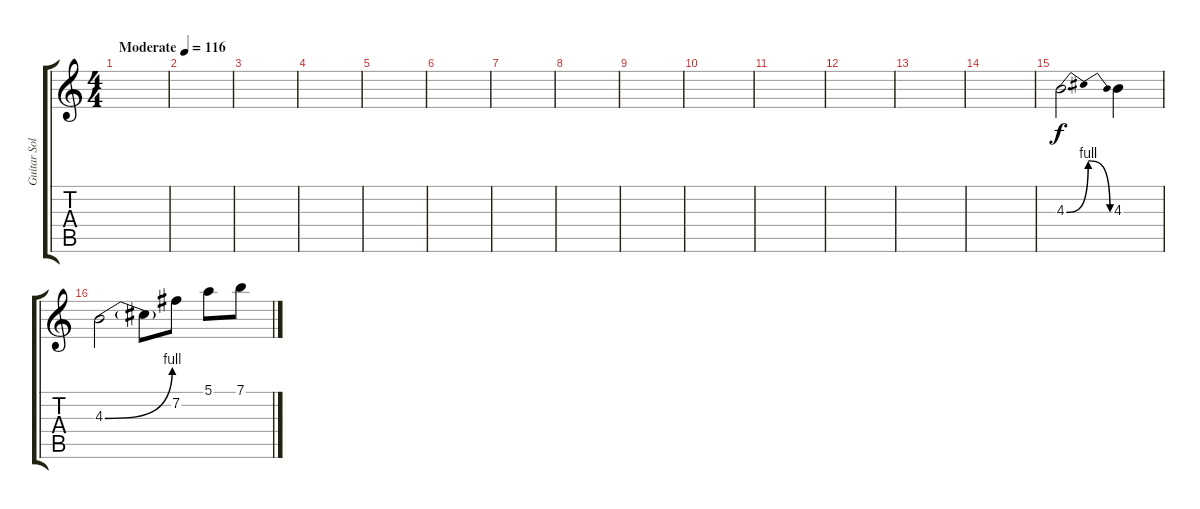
\track ("Guitar Solo" "Guitar Sol") {instrument distortionguitar}
\staff {score tabs}
\tuning (E4 B3 G3 D3 A2 E2) {hide}
\ts (4 4)
\tempo (116 "Moderate")
\clef g2
\ks c
|
|
|
|
|
|
|
|
|
|
|
|
|
|
4.3{be (bendrelease 0 0 15 4 55 4 60 0)}.2{d} 4.3.4 |
4.3{be (bend 0 0 60 4)}.2 4.3{t}.8 7.2.8 5.1.8 7.1.8
